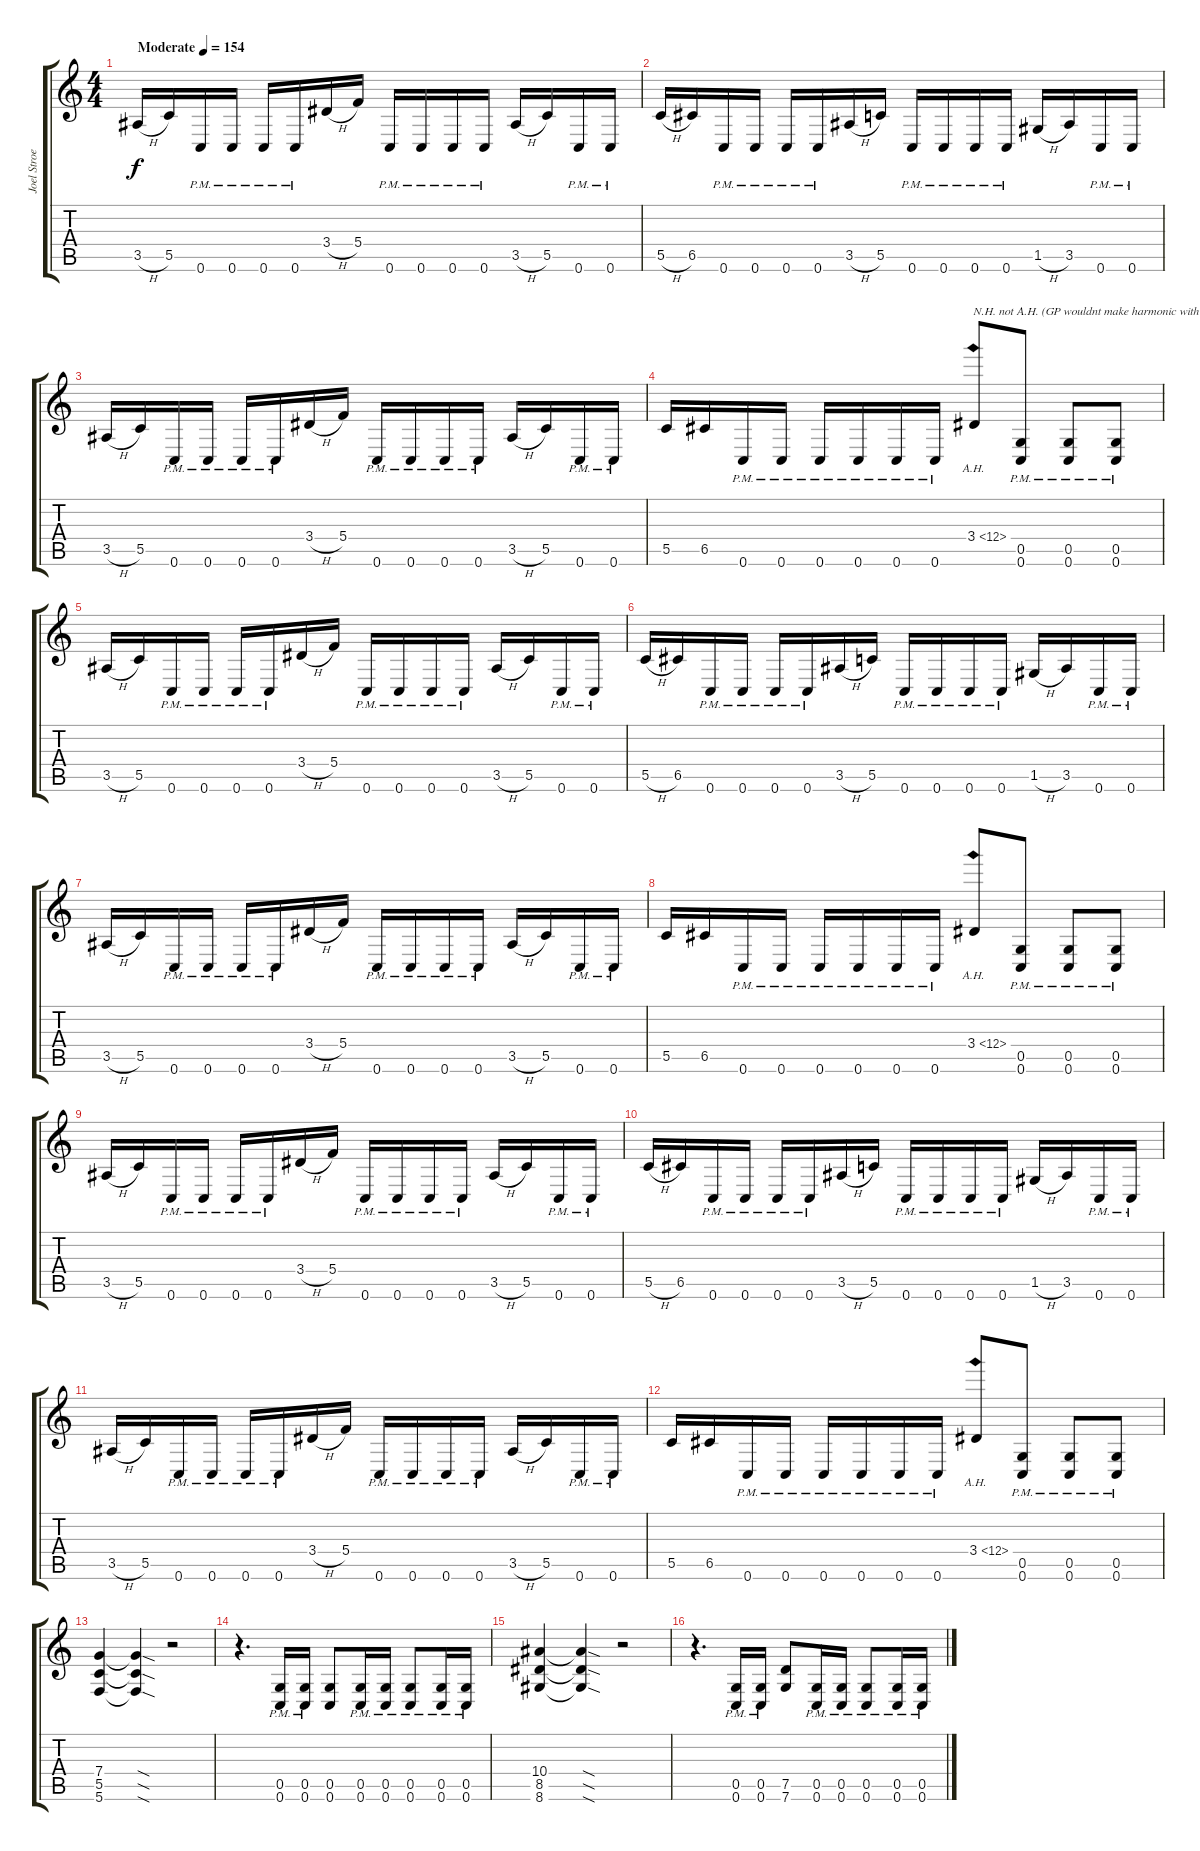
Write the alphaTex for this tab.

\track ("Joel Stroetzel" "Joel Stroe") {instrument distortionguitar}
\staff {score tabs}
\tuning (D4 A3 F3 C3 G2 C2) {hide}
\ts (4 4)
\tempo (154 "Moderate")
\clef g2
\ks c
3.5{h}.16{dy f instrument distortionguitar} 5.5.16 0.6{pm}.16 0.6{pm}.16 0.6{pm}.16 0.6{pm}.16 3.4{h}.16 5.4.16 0.6{pm}.16 0.6{pm}.16 0.6{pm}.16 0.6{pm}.16 3.5{h}.16 5.5.16 0.6{pm}.16 0.6{pm}.16 |
5.5{h}.16 6.5.16 0.6{pm}.16 0.6{pm}.16 0.6{pm}.16 0.6{pm}.16 3.5{h}.16 5.5.16 0.6{pm}.16 0.6{pm}.16 0.6{pm}.16 0.6{pm}.16 1.5{h}.16 3.5.16 0.6{pm}.16 0.6{pm}.16 |
3.5{h}.16 5.5.16 0.6{pm}.16 0.6{pm}.16 0.6{pm}.16 0.6{pm}.16 3.4{h}.16 5.4.16 0.6{pm}.16 0.6{pm}.16 0.6{pm}.16 0.6{pm}.16 3.5{h}.16 5.5.16 0.6{pm}.16 0.6{pm}.16 |
5.5.16 6.5.16 0.6{pm}.16 0.6{pm}.16 0.6{pm}.16 0.6{pm}.16 0.6{pm}.16 0.6{pm}.16 3.4{ah 9}.8{txt "N.H. not A.H. (GP wouldnt make harmonic with NH)"} (0.5{pm} 0.6{pm}).8 (0.5{pm} 0.6{pm}).8 (0.5{pm} 0.6{pm}).8 |
3.5{h}.16 5.5.16 0.6{pm}.16 0.6{pm}.16 0.6{pm}.16 0.6{pm}.16 3.4{h}.16 5.4.16 0.6{pm}.16 0.6{pm}.16 0.6{pm}.16 0.6{pm}.16 3.5{h}.16 5.5.16 0.6{pm}.16 0.6{pm}.16 |
5.5{h}.16 6.5.16 0.6{pm}.16 0.6{pm}.16 0.6{pm}.16 0.6{pm}.16 3.5{h}.16 5.5.16 0.6{pm}.16 0.6{pm}.16 0.6{pm}.16 0.6{pm}.16 1.5{h}.16 3.5.16 0.6{pm}.16 0.6{pm}.16 |
3.5{h}.16 5.5.16 0.6{pm}.16 0.6{pm}.16 0.6{pm}.16 0.6{pm}.16 3.4{h}.16 5.4.16 0.6{pm}.16 0.6{pm}.16 0.6{pm}.16 0.6{pm}.16 3.5{h}.16 5.5.16 0.6{pm}.16 0.6{pm}.16 |
5.5.16 6.5.16 0.6{pm}.16 0.6{pm}.16 0.6{pm}.16 0.6{pm}.16 0.6{pm}.16 0.6{pm}.16 3.4{ah 9}.8 (0.5{pm} 0.6{pm}).8 (0.5{pm} 0.6{pm}).8 (0.5{pm} 0.6{pm}).8 |
3.5{h}.16 5.5.16 0.6{pm}.16 0.6{pm}.16 0.6{pm}.16 0.6{pm}.16 3.4{h}.16 5.4.16 0.6{pm}.16 0.6{pm}.16 0.6{pm}.16 0.6{pm}.16 3.5{h}.16 5.5.16 0.6{pm}.16 0.6{pm}.16 |
5.5{h}.16 6.5.16 0.6{pm}.16 0.6{pm}.16 0.6{pm}.16 0.6{pm}.16 3.5{h}.16 5.5.16 0.6{pm}.16 0.6{pm}.16 0.6{pm}.16 0.6{pm}.16 1.5{h}.16 3.5.16 0.6{pm}.16 0.6{pm}.16 |
3.5{h}.16 5.5.16 0.6{pm}.16 0.6{pm}.16 0.6{pm}.16 0.6{pm}.16 3.4{h}.16 5.4.16 0.6{pm}.16 0.6{pm}.16 0.6{pm}.16 0.6{pm}.16 3.5{h}.16 5.5.16 0.6{pm}.16 0.6{pm}.16 |
5.5.16 6.5.16 0.6{pm}.16 0.6{pm}.16 0.6{pm}.16 0.6{pm}.16 0.6{pm}.16 0.6{pm}.16 3.4{ah 9}.8 (0.5{pm} 0.6{pm}).8 (0.5{pm} 0.6{pm}).8 (0.5{pm} 0.6{pm}).8 |
(7.4 5.5 5.6).4 (7.4{sod t} 5.5{sod t} 5.6{sod t}).4 r.2 |
r.4{d} (0.5{pm} 0.6{pm}).16 (0.5{pm} 0.6{pm}).16 (0.5 0.6).8 (0.5{pm} 0.6{pm}).16 (0.5{pm} 0.6{pm}).16 (0.5{pm} 0.6{pm}).8 (0.5{pm} 0.6{pm}).16 (0.5{pm} 0.6{pm}).16 |
(10.4 8.5 8.6).4 (10.4{sod t} 8.5{sod t} 8.6{sod t}).4 r.2 |
r.4{d} (0.5{pm} 0.6{pm}).16 (0.5{pm} 0.6{pm}).16 (7.5 7.6).8 (0.5{pm} 0.6{pm}).16 (0.5{pm} 0.6{pm}).16 (0.5{pm} 0.6{pm}).8 (0.5{pm} 0.6{pm}).16 (0.5{pm} 0.6{pm}).16
